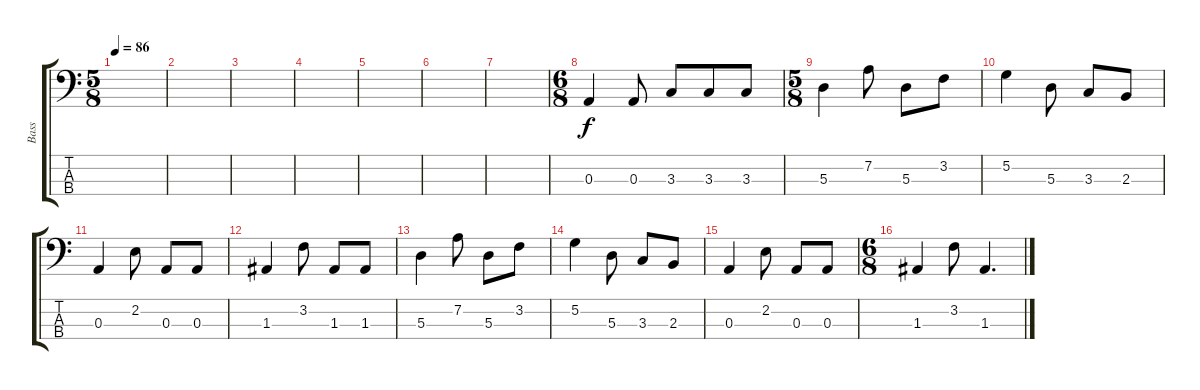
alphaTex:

\track ("Bass" "Bass") {instrument electricbassfinger}
\staff {score tabs}
\tuning (G2 D2 A1 E1) {hide}
\ts (5 8)
\tempo 86
\clef f4
\ks c
|
|
|
|
|
|
|
\ts (6 8)
0.3.4 0.3.8 3.3.8 3.3.8 3.3.8 |
\ts (5 8)
5.3.4 7.2.8 5.3.8 3.2.8 |
5.2.4 5.3.8 3.3.8 2.3.8 |
0.3.4 2.2.8 0.3.8 0.3.8 |
1.3.4 3.2.8 1.3.8 1.3.8 |
5.3.4 7.2.8 5.3.8 3.2.8 |
5.2.4 5.3.8 3.3.8 2.3.8 |
0.3.4 2.2.8 0.3.8 0.3.8 |
\ts (6 8)
1.3.4 3.2.8 1.3.4{d}
